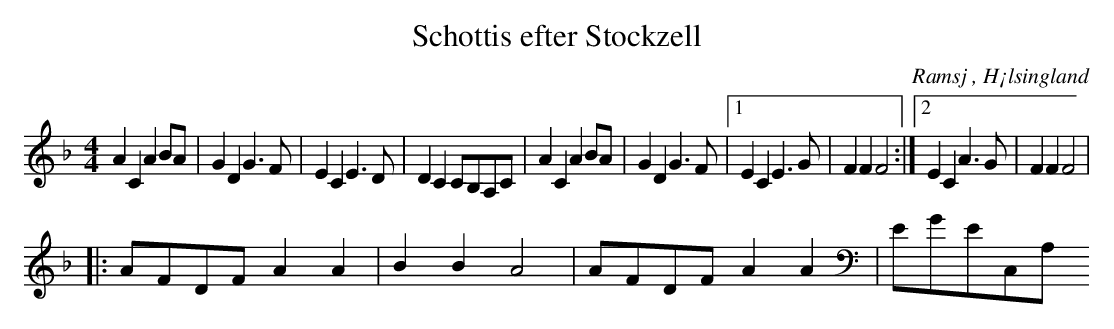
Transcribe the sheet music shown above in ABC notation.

X:1
T: Schottis efter Stockzell
O: Ramsj , H¡lsingland
M: 4/4
L: 1/8
K: F
A2 C2 A2 BA|G2 D2 G2>F2|E2 C2 E2>D2|D2 C2 CB,A,C|A2 C2 A2 BA|G2 D2 G2>F2|1 E2 C2 E2>G2|F2 F2 F4:|2 E2 C2 A2>G2|F2 F2 F4|
|:AFDF A2 A2| B2 B2 A4|AFDF A2 A2|EGEC,A,
